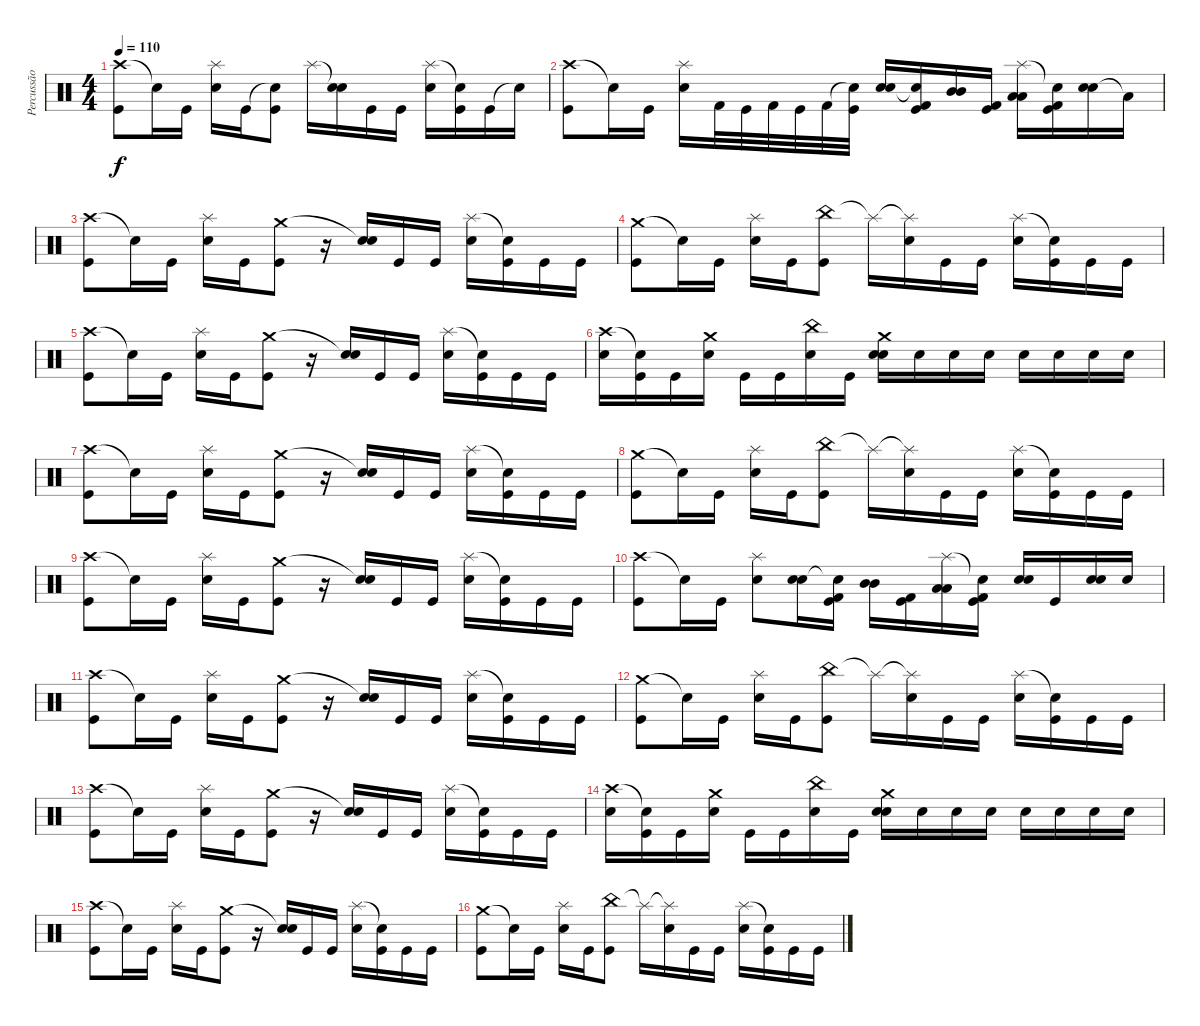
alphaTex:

\track ("Percussão" "Percussão") {instrument percussion}
\staff {score}
\articulation defaults
\ts (4 4)
\tempo 110
\clef neutral
\ks c
("Crash high (hit)" "Kick (hit)").8{dy f} "Snare (hit)"{t}.16 "Kick (hit)".16 ("Splash (hit)" "Electric Snare (hit)").16 "Kick (hit)".16 ("Snare (hit)"{t} "Kick (hit)").8 "Splash (hit)".16 ("Snare (hit)"{t} "Electric Snare (hit)").16 "Kick (hit)".16 "Kick (hit)".16 ("Splash (hit)" "Electric Snare (hit)").16 ("Snare (hit)"{t} "Kick (hit)").16 "Kick (hit)".16 "Snare (hit)"{t}.16 |
("Crash high (hit)" "Kick (hit)").8 "Snare (hit)"{t}.16 "Kick (hit)".16 ("Splash (hit)" "Electric Snare (hit)").16 "Kick (hit) 2".32 "Kick (hit)".32 "Kick (hit) 2".32 "Kick (hit)".32 "Kick (hit) 2".32 ("Snare (hit)"{t} "Kick (hit)").32 ("Electric Snare (hit)" "Electric Snare (hit)").16{bd 480} ("Snare (hit)"{t} "Kick (hit)" "Kick (hit) 2").16 ("Mid Tom (hit)" "Mid Tom (hit)").16 ("Kick (hit)" "Kick (hit) 2").16 ("Splash (hit)" "Low Tom (hit)" "Low Tom (hit)").16 ("Snare (hit)"{t} "Kick (hit)" "Kick (hit) 2").16 ("Electric Snare (hit)" "Electric Snare (hit)").16{bd 480} "Low Tom (hit)"{t}.16 |
("Crash high (hit)" "Kick (hit)").8 "Snare (hit)"{t}.16 "Kick (hit)".16 ("Splash (hit)" "Electric Snare (hit)").16 "Kick (hit)".16 ("Crash medium (hit)" "Kick (hit)").8 r.16 ("Snare (hit)"{t} "Electric Snare (hit)").16 "Kick (hit)".16 "Kick (hit)".16 ("Splash (hit)" "Electric Snare (hit)").16 ("Snare (hit)"{t} "Kick (hit)").16 "Kick (hit)".16 "Kick (hit)".16 |
("Crash medium (hit)" "Kick (hit)").8 "Snare (hit)"{t}.16 "Kick (hit)".16 ("Splash (hit)" "Electric Snare (hit)").16 "Kick (hit)".16 ("China (hit)" "Kick (hit)").8 "Splash (hit)"{t}.16 ("Splash (hit)"{t} "Electric Snare (hit)").16 "Kick (hit)".16 "Kick (hit)".16 ("Splash (hit)" "Electric Snare (hit)").16 ("Snare (hit)"{t} "Kick (hit)").16 "Kick (hit)".16 "Kick (hit)".16 |
("Crash high (hit)" "Kick (hit)").8 "Snare (hit)"{t}.16 "Kick (hit)".16 ("Splash (hit)" "Electric Snare (hit)").16 "Kick (hit)".16 ("Crash medium (hit)" "Kick (hit)").8 r.16 ("Snare (hit)"{t} "Electric Snare (hit)").16 "Kick (hit)".16 "Kick (hit)".16 ("Splash (hit)" "Electric Snare (hit)").16 ("Snare (hit)"{t} "Kick (hit)").16 "Kick (hit)".16 "Kick (hit)".16 |
("Crash high (hit)" "Electric Snare (hit)").16 ("Snare (hit)"{t} "Kick (hit)").16 "Kick (hit)".16 ("Crash medium (hit)" "Electric Snare (hit)").16 "Kick (hit)".16 "Kick (hit)".16 ("China (hit)" "Electric Snare (hit)").16 "Kick (hit)".16 ("Electric Snare (hit)" "Crash medium (hit)" "Electric Snare (hit)").16{bu 480} "Electric Snare (hit)".16 "Electric Snare (hit)".16 "Electric Snare (hit)".16 "Electric Snare (hit)".16 "Electric Snare (hit)".16 "Electric Snare (hit)".16 "Electric Snare (hit)".16 |
("Crash high (hit)" "Kick (hit)").8 "Snare (hit)"{t}.16 "Kick (hit)".16 ("Splash (hit)" "Electric Snare (hit)").16 "Kick (hit)".16 ("Crash medium (hit)" "Kick (hit)").8 r.16 ("Snare (hit)"{t} "Electric Snare (hit)").16 "Kick (hit)".16 "Kick (hit)".16 ("Splash (hit)" "Electric Snare (hit)").16 ("Snare (hit)"{t} "Kick (hit)").16 "Kick (hit)".16 "Kick (hit)".16 |
("Crash medium (hit)" "Kick (hit)").8 "Snare (hit)"{t}.16 "Kick (hit)".16 ("Splash (hit)" "Electric Snare (hit)").16 "Kick (hit)".16 ("China (hit)" "Kick (hit)").8 "Splash (hit)"{t}.16 ("Splash (hit)"{t} "Electric Snare (hit)").16 "Kick (hit)".16 "Kick (hit)".16 ("Splash (hit)" "Electric Snare (hit)").16 ("Snare (hit)"{t} "Kick (hit)").16 "Kick (hit)".16 "Kick (hit)".16 |
("Crash high (hit)" "Kick (hit)").8 "Snare (hit)"{t}.16 "Kick (hit)".16 ("Splash (hit)" "Electric Snare (hit)").16 "Kick (hit)".16 ("Crash medium (hit)" "Kick (hit)").8 r.16 ("Snare (hit)"{t} "Electric Snare (hit)").16 "Kick (hit)".16 "Kick (hit)".16 ("Splash (hit)" "Electric Snare (hit)").16 ("Snare (hit)"{t} "Kick (hit)").16 "Kick (hit)".16 "Kick (hit)".16 |
("Crash high (hit)" "Kick (hit)").8 "Snare (hit)"{t}.16 "Kick (hit)".16 ("Splash (hit)" "Electric Snare (hit)").8 ("Electric Snare (hit)" "Electric Snare (hit)").16{bd 480} ("Snare (hit)"{t} "Kick (hit)" "Kick (hit) 2").16 ("Mid Tom (hit)" "Mid Tom (hit)").16 ("Kick (hit)" "Kick (hit) 2").16 ("Splash (hit)" "Low Tom (hit)" "Low Tom (hit)").16 ("Snare (hit)"{t} "Kick (hit)" "Kick (hit) 2").16 ("Electric Snare (hit)" "Electric Snare (hit)").16{bd 480} "Kick (hit)".16 ("Electric Snare (hit)" "Electric Snare (hit)").16{bu 480} "Electric Snare (hit)".16 |
("Crash high (hit)" "Kick (hit)").8 "Snare (hit)"{t}.16 "Kick (hit)".16 ("Splash (hit)" "Electric Snare (hit)").16 "Kick (hit)".16 ("Crash medium (hit)" "Kick (hit)").8 r.16 ("Snare (hit)"{t} "Electric Snare (hit)").16 "Kick (hit)".16 "Kick (hit)".16 ("Splash (hit)" "Electric Snare (hit)").16 ("Snare (hit)"{t} "Kick (hit)").16 "Kick (hit)".16 "Kick (hit)".16 |
("Crash medium (hit)" "Kick (hit)").8 "Snare (hit)"{t}.16 "Kick (hit)".16 ("Splash (hit)" "Electric Snare (hit)").16 "Kick (hit)".16 ("China (hit)" "Kick (hit)").8 "Splash (hit)"{t}.16 ("Splash (hit)"{t} "Electric Snare (hit)").16 "Kick (hit)".16 "Kick (hit)".16 ("Splash (hit)" "Electric Snare (hit)").16 ("Snare (hit)"{t} "Kick (hit)").16 "Kick (hit)".16 "Kick (hit)".16 |
("Crash high (hit)" "Kick (hit)").8 "Snare (hit)"{t}.16 "Kick (hit)".16 ("Splash (hit)" "Electric Snare (hit)").16 "Kick (hit)".16 ("Crash medium (hit)" "Kick (hit)").8 r.16 ("Snare (hit)"{t} "Electric Snare (hit)").16 "Kick (hit)".16 "Kick (hit)".16 ("Splash (hit)" "Electric Snare (hit)").16 ("Snare (hit)"{t} "Kick (hit)").16 "Kick (hit)".16 "Kick (hit)".16 |
("Crash high (hit)" "Electric Snare (hit)").16 ("Snare (hit)"{t} "Kick (hit)").16 "Kick (hit)".16 ("Crash medium (hit)" "Electric Snare (hit)").16 "Kick (hit)".16 "Kick (hit)".16 ("China (hit)" "Electric Snare (hit)").16 "Kick (hit)".16 ("Electric Snare (hit)" "Crash medium (hit)" "Electric Snare (hit)").16{bu 480} "Electric Snare (hit)".16 "Electric Snare (hit)".16 "Electric Snare (hit)".16 "Electric Snare (hit)".16 "Electric Snare (hit)".16 "Electric Snare (hit)".16 "Electric Snare (hit)".16 |
("Crash high (hit)" "Kick (hit)").8 "Snare (hit)"{t}.16 "Kick (hit)".16 ("Splash (hit)" "Electric Snare (hit)").16 "Kick (hit)".16 ("Crash medium (hit)" "Kick (hit)").8 r.16 ("Snare (hit)"{t} "Electric Snare (hit)").16 "Kick (hit)".16 "Kick (hit)".16 ("Splash (hit)" "Electric Snare (hit)").16 ("Snare (hit)"{t} "Kick (hit)").16 "Kick (hit)".16 "Kick (hit)".16 |
("Crash medium (hit)" "Kick (hit)").8 "Snare (hit)"{t}.16 "Kick (hit)".16 ("Splash (hit)" "Electric Snare (hit)").16 "Kick (hit)".16 ("China (hit)" "Kick (hit)").8 "Splash (hit)"{t}.16 ("Splash (hit)"{t} "Electric Snare (hit)").16 "Kick (hit)".16 "Kick (hit)".16 ("Splash (hit)" "Electric Snare (hit)").16 ("Snare (hit)"{t} "Kick (hit)").16 "Kick (hit)".16 "Kick (hit)".16
